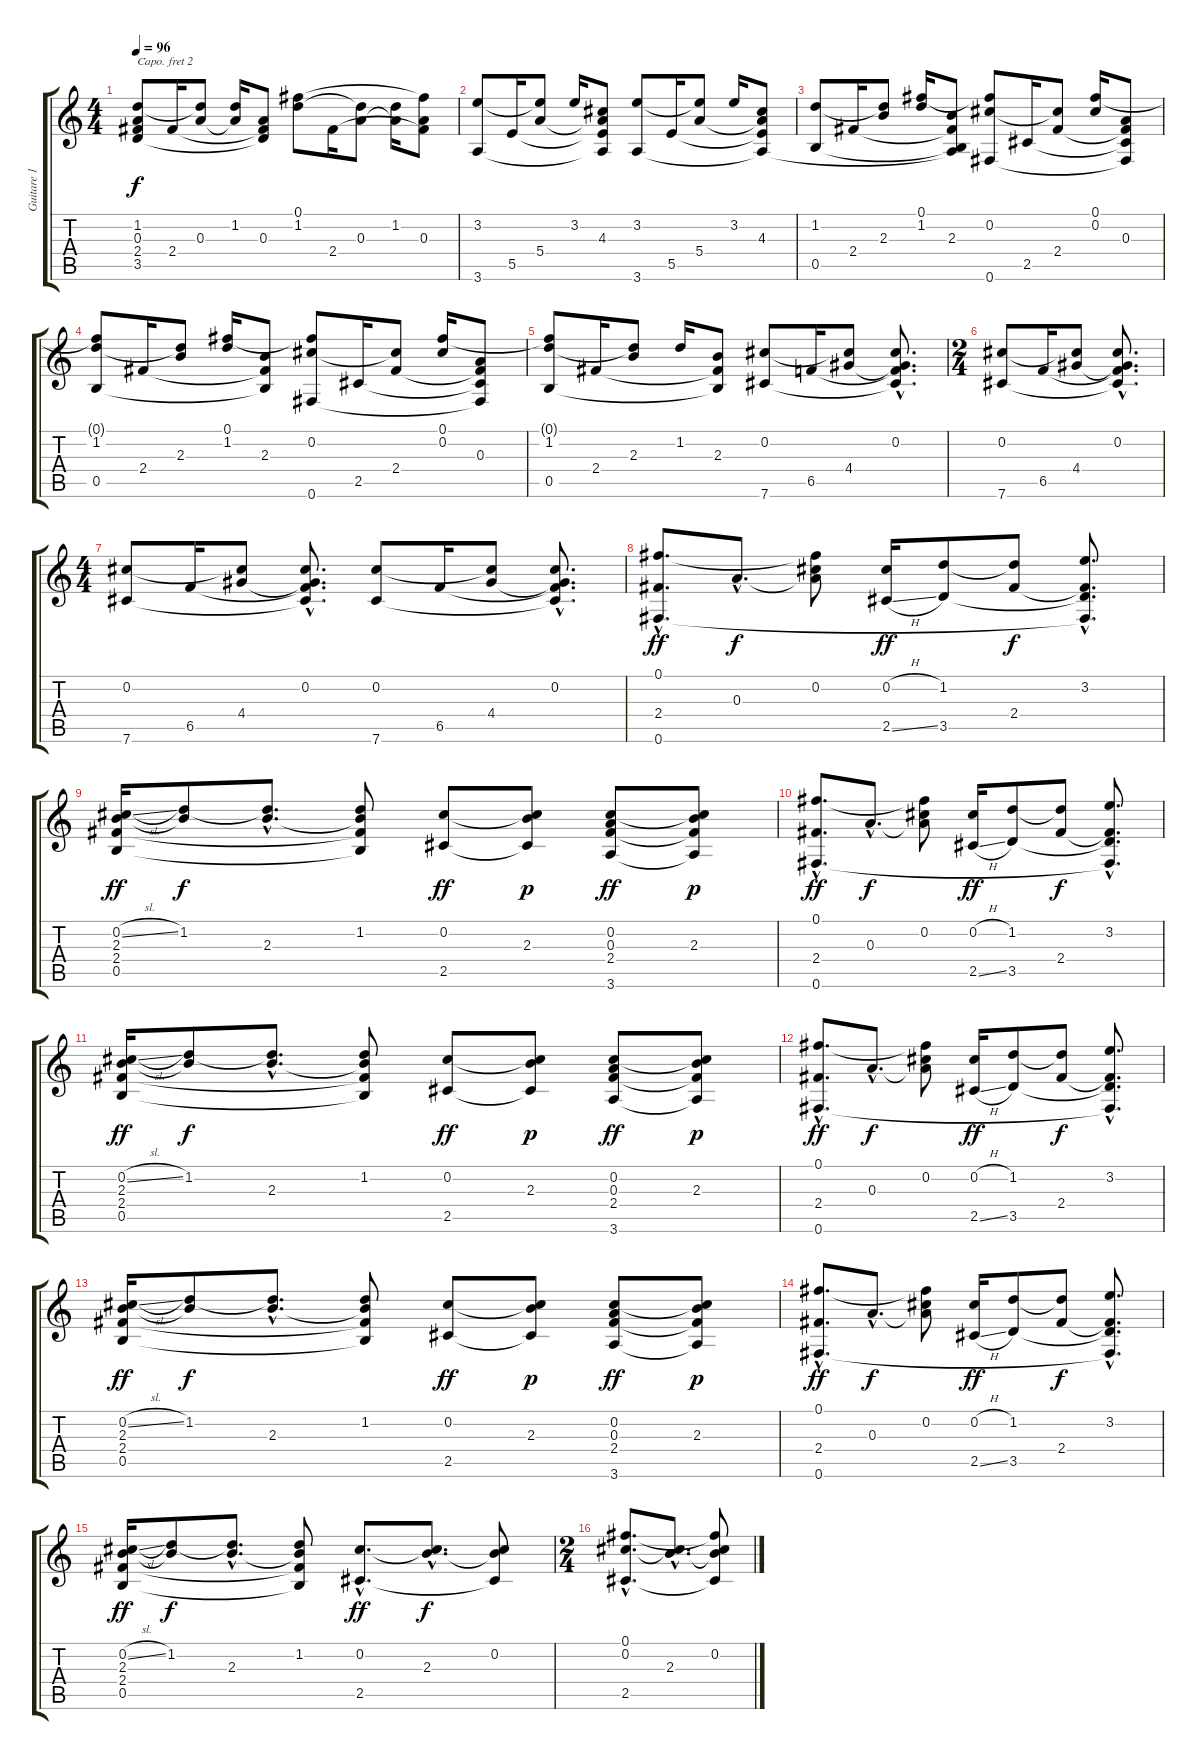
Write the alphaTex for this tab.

\track ("Guitare 1" "Guitare 1") {instrument acousticguitarnylon}
\staff {score tabs}
\capo 2
\tuning (E4 B3 G3 D3 A2 E2) {hide}
\ts (4 4)
\tempo 96
\clef g2
\ks c
(1.2 0.3 2.4 3.5).8{dy f} 2.4.16 (1.2{t} 0.3).8 (1.2 0.3{t}).16 (0.3 2.4{t} 3.5{t}).8 (0.1 1.2).8 2.4.16 (1.2{t} 0.3).8 (1.2 0.3{t}).16 (0.1{t} 0.3 2.4{t}).8 |
(3.2 3.6).8 5.5.16 (3.2{t} 5.4).8 3.2.16 (4.3 5.4{t} 5.5{t} 3.6{t}).8 (3.2 3.6).8 5.5.16 (3.2{t} 5.4).8 3.2.16 (4.3 5.4{t} 5.5{t} 3.6{t}).8 |
(1.2 0.5).8 2.4.16 (1.2{t} 2.3).8 (0.1 1.2).16 (2.3 2.4{t} 0.5{t} 3.6{t}).8 (0.1{t} 0.2 0.6).8 2.5.16 (0.2{t} 2.4).8 (0.1 0.2).16 (0.3 2.4{t} 2.5{t} 0.6{t}).8 |
(0.1{t} 1.2 0.5).8 2.4.16 (1.2{t} 2.3).8 (0.1 1.2).16 (2.3 2.4{t} 0.5{t}).8 (0.1{t} 0.2 0.6).8 2.5.16 (0.2{t} 2.4).8 (0.1 0.2).16 (0.3 2.4{t} 2.5{t} 0.6{t}).8 |
(0.1{t} 1.2 0.5).8 2.4.16 (1.2{t} 2.3).8 1.2.16 (2.3 2.4{t} 0.5{t}).8 (0.2 7.6).8 6.5.16 (0.2{t} 4.4).8 (0.2{hac} 4.4{hac t} 6.5{hac t} 7.6{hac t}).8{d} |
\ts (2 4)
(0.2 7.6).8 6.5.16 (0.2{t} 4.4).8 (0.2{hac} 4.4{hac t} 6.5{hac t} 7.6{hac t}).8{d} |
\ts (4 4)
(0.2 7.6).8{volume 13} 6.5.16 (0.2{t} 4.4).8 (0.2{hac} 4.4{hac t} 6.5{hac t} 7.6{hac t}).8{d} (0.2 7.6).8 6.5.16 (0.2{t} 4.4).8 (0.2{hac} 4.4{hac t} 6.5{hac t} 7.6{hac t}).8{d} |
(0.1{hac} 2.4{hac} 0.6{hac}).8{d dy ff} 0.3{hac}.8{d dy f} (0.1{t} 0.2 0.3{t}).8 (0.2{h} 2.5{sl}).16{dy ff} (1.2 3.5).8 (1.2{t} 2.4).8{dy f} (3.2{hac} 2.4{hac t} 3.5{hac t} 0.6{hac t}).8{d} |
(0.2{sl} 2.3 2.4 0.5).16{dy ff} (1.2 2.3{t}).8{dy f} (1.2{hac t} 2.3{hac}).8{d} (1.2 2.3{t} 2.4{t} 0.5{t}).8 (0.2 2.5).8{dy ff} (0.2{t} 2.3 2.5{t}).8{dy p} (0.2 0.3 2.4 3.6).8{dy ff} (0.2{t} 2.3 2.4{t} 3.6{t}).8{dy p} |
(0.1{hac} 2.4{hac} 0.6{hac}).8{d dy ff} 0.3{hac}.8{d dy f} (0.1{t} 0.2 0.3{t}).8 (0.2{h} 2.5{sl}).16{dy ff} (1.2 3.5).8 (1.2{t} 2.4).8{dy f} (3.2{hac} 2.4{hac t} 3.5{hac t} 0.6{hac t}).8{d} |
(0.2{sl} 2.3 2.4 0.5).16{dy ff} (1.2 2.3{t}).8{dy f} (1.2{hac t} 2.3{hac}).8{d} (1.2 2.3{t} 2.4{t} 0.5{t}).8 (0.2 2.5).8{dy ff} (0.2{t} 2.3 2.5{t}).8{dy p} (0.2 0.3 2.4 3.6).8{dy ff} (0.2{t} 2.3 2.4{t} 3.6{t}).8{dy p} |
(0.1{hac} 2.4{hac} 0.6{hac}).8{d dy ff} 0.3{hac}.8{d dy f} (0.1{t} 0.2 0.3{t}).8 (0.2{h} 2.5{sl}).16{dy ff} (1.2 3.5).8 (1.2{t} 2.4).8{dy f} (3.2{hac} 2.4{hac t} 3.5{hac t} 0.6{hac t}).8{d} |
(0.2{sl} 2.3 2.4 0.5).16{dy ff} (1.2 2.3{t}).8{dy f} (1.2{hac t} 2.3{hac}).8{d} (1.2 2.3{t} 2.4{t} 0.5{t}).8 (0.2 2.5).8{dy ff} (0.2{t} 2.3 2.5{t}).8{dy p} (0.2 0.3 2.4 3.6).8{dy ff} (0.2{t} 2.3 2.4{t} 3.6{t}).8{dy p} |
(0.1{hac} 2.4{hac} 0.6{hac}).8{d dy ff} 0.3{hac}.8{d dy f} (0.1{t} 0.2 0.3{t}).8 (0.2{h} 2.5{sl}).16{dy ff} (1.2 3.5).8 (1.2{t} 2.4).8{dy f} (3.2{hac} 2.4{hac t} 3.5{hac t} 0.6{hac t}).8{d} |
(0.2{sl} 2.3 2.4 0.5).16{dy ff} (1.2 2.3{t}).8{dy f} (1.2{hac t} 2.3{hac}).8{d} (1.2 2.3{t} 2.4{t} 0.5{t}).8 (0.2{hac} 2.5{hac}).8{d dy ff} (0.2{hac t} 2.3{hac}).8{d dy f} (0.2 2.3{t} 2.5{t}).8 |
\ts (2 4)
(0.1{hac} 0.2{hac} 2.5{hac}).8{d} (0.2{hac t} 2.3{hac}).8{d} (0.1{t} 0.2 2.3{t} 2.5{t}).8
